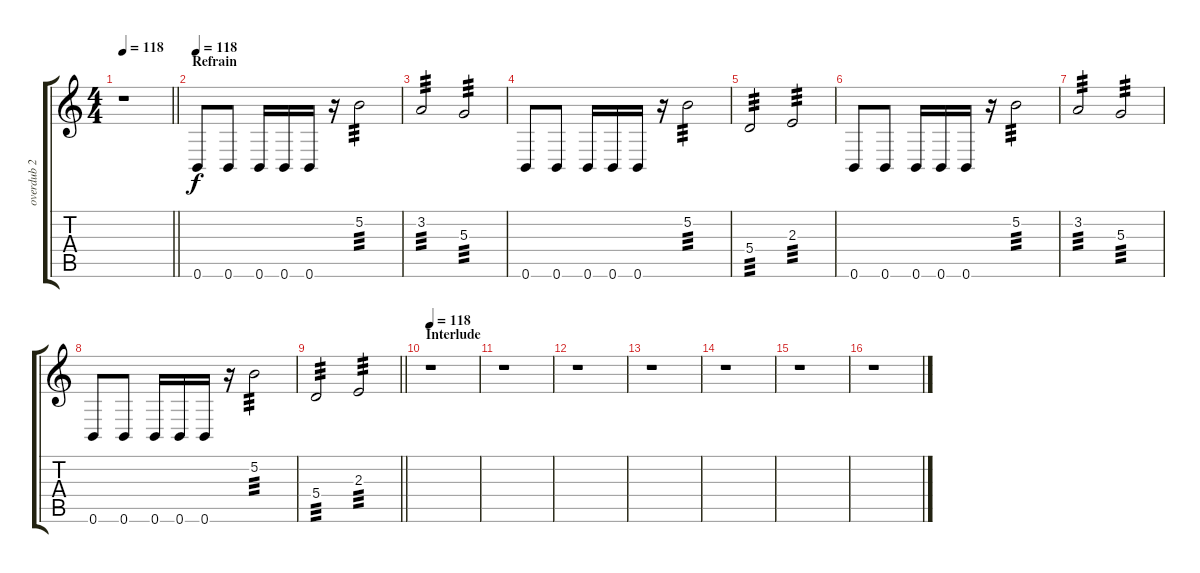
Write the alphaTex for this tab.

\track ("overdub 2" "overdub 2") {instrument distortionguitar}
\staff {score tabs}
\tuning (B3 Gb3 D3 A2 E2 B1) {hide}
\ts (4 4)
\tempo 118
\clef g2
\barLineRight lightlight
\ks c
r.1{dy f} |
\section ("" "Refrain")
\tempo 118
0.6.8{volume 14 balance 8 instrument distortionguitar} 0.6.8 0.6.16 0.6.16 0.6.16 r.16 5.2.2{tp 3} |
3.2.2{tp 3} 5.3.2{tp 3} |
0.6.8 0.6.8 0.6.16 0.6.16 0.6.16 r.16 5.2.2{tp 3} |
5.4.2{tp 3} 2.3.2{tp 3} |
0.6.8 0.6.8 0.6.16 0.6.16 0.6.16 r.16 5.2.2{tp 3} |
3.2.2{tp 3} 5.3.2{tp 3} |
0.6.8 0.6.8 0.6.16 0.6.16 0.6.16 r.16 5.2.2{tp 3} |
\barLineRight lightlight
5.4.2{tp 3} 2.3.2{tp 3} |
\section ("" "Interlude")
\tempo 118
r.1 |
r.1 |
r.1 |
r.1 |
r.1 |
r.1 |
r.1
